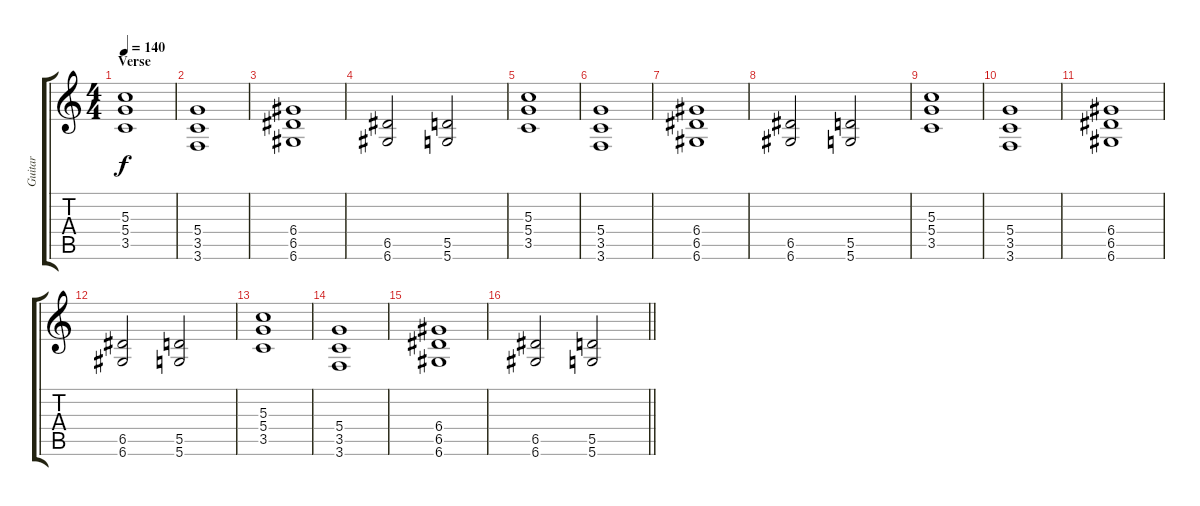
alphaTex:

\track ("Guitar" "Guitar") {instrument distortionguitar}
\staff {score tabs}
\tuning (E4 B3 G3 D3 A2 D2) {hide}
\ts (4 4)
\section ("" "Verse")
\tempo 140
\clef g2
\ks c
(5.3 5.4 3.5).1{dy f} |
(5.4 3.5 3.6).1 |
(6.4 6.5 6.6).1 |
(6.5 6.6).2 (5.5 5.6).2 |
(5.3 5.4 3.5).1 |
(5.4 3.5 3.6).1 |
(6.4 6.5 6.6).1 |
(6.5 6.6).2 (5.5 5.6).2 |
(5.3 5.4 3.5).1 |
(5.4 3.5 3.6).1 |
(6.4 6.5 6.6).1 |
(6.5 6.6).2 (5.5 5.6).2 |
(5.3 5.4 3.5).1 |
(5.4 3.5 3.6).1 |
(6.4 6.5 6.6).1 |
\barLineRight lightlight
(6.5 6.6).2 (5.5 5.6).2
